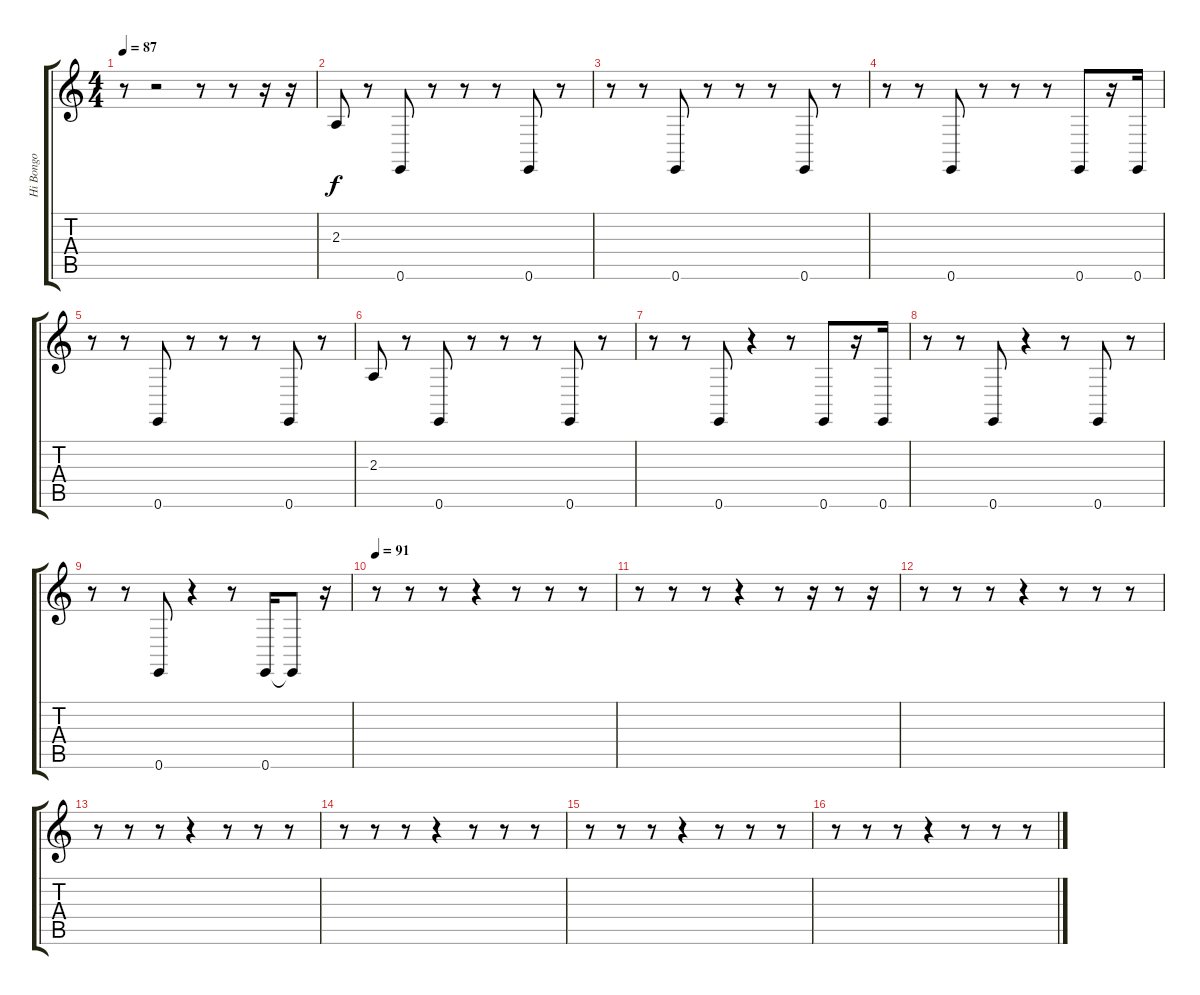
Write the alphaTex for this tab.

\track ("Hi Bongo" "Hi Bongo") {instrument acousticgrandpiano}
\staff {score tabs}
\tuning (E4 B3 G3 D3 A2 E2) {hide}
\ts (4 4)
\tempo 87
\clef g2
\ks c
r.8{dy f} r.2 r.8 r.8 r.16 r.16 |
2.3.8 r.8 0.6.8 r.8 r.8 r.8 0.6.8 r.8 |
r.8 r.8 0.6.8 r.8 r.8 r.8 0.6.8 r.8 |
r.8 r.8 0.6.8 r.8 r.8 r.8 0.6.8 r.16 0.6.16 |
r.8 r.8 0.6.8 r.8 r.8 r.8 0.6.8 r.8 |
2.3.8 r.8 0.6.8 r.8 r.8 r.8 0.6.8 r.8 |
r.8 r.8 0.6.8 r.4 r.8 0.6.8 r.16 0.6.16 |
r.8 r.8 0.6.8 r.4 r.8 0.6.8 r.8 |
r.8 r.8 0.6.8 r.4 r.8 0.6.16 0.6{t}.8 r.16 |
\tempo 91
r.8 r.8 r.8 r.4 r.8 r.8 r.8 |
r.8 r.8 r.8 r.4 r.8 r.16 r.8 r.16 |
r.8 r.8 r.8 r.4 r.8 r.8 r.8 |
r.8 r.8 r.8 r.4 r.8 r.8 r.8 |
r.8 r.8 r.8 r.4 r.8 r.8 r.8 |
r.8 r.8 r.8 r.4 r.8 r.8 r.8 |
r.8 r.8 r.8 r.4 r.8 r.8 r.8
